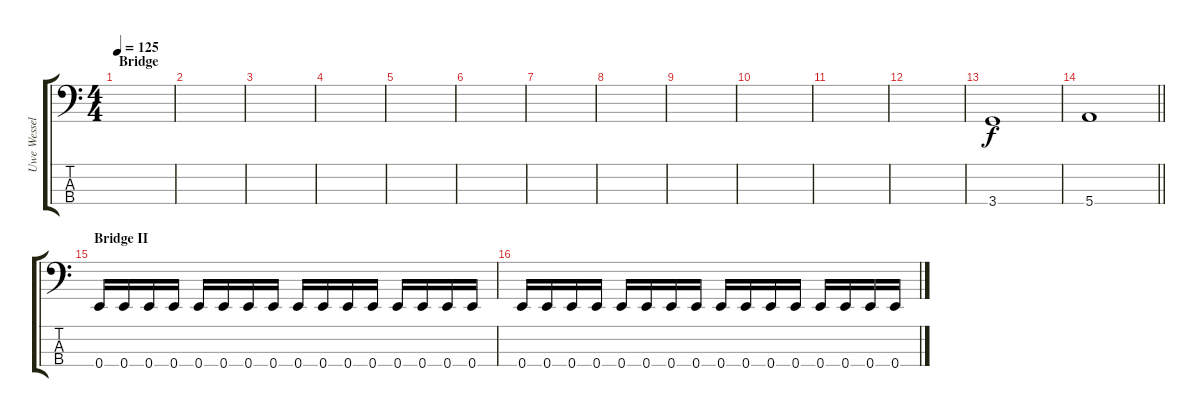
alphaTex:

\track ("Uwe Wessel" "Uwe Wessel") {instrument electricbassfinger}
\staff {score tabs}
\tuning (G2 D2 A1 E1) {hide}
\ts (4 4)
\section ("" "Bridge")
\tempo 125
\clef f4
\ks c
|
|
|
|
|
|
|
|
|
|
|
|
3.4.1{instrument slapbass2} |
\barLineRight lightlight
5.4.1 |
\section ("" "Bridge II")
0.4.16 0.4.16 0.4.16 0.4.16 0.4.16 0.4.16 0.4.16 0.4.16 0.4.16 0.4.16 0.4.16 0.4.16 0.4.16 0.4.16 0.4.16 0.4.16 |
0.4.16 0.4.16 0.4.16 0.4.16 0.4.16 0.4.16 0.4.16 0.4.16 0.4.16 0.4.16 0.4.16 0.4.16 0.4.16 0.4.16 0.4.16 0.4.16
